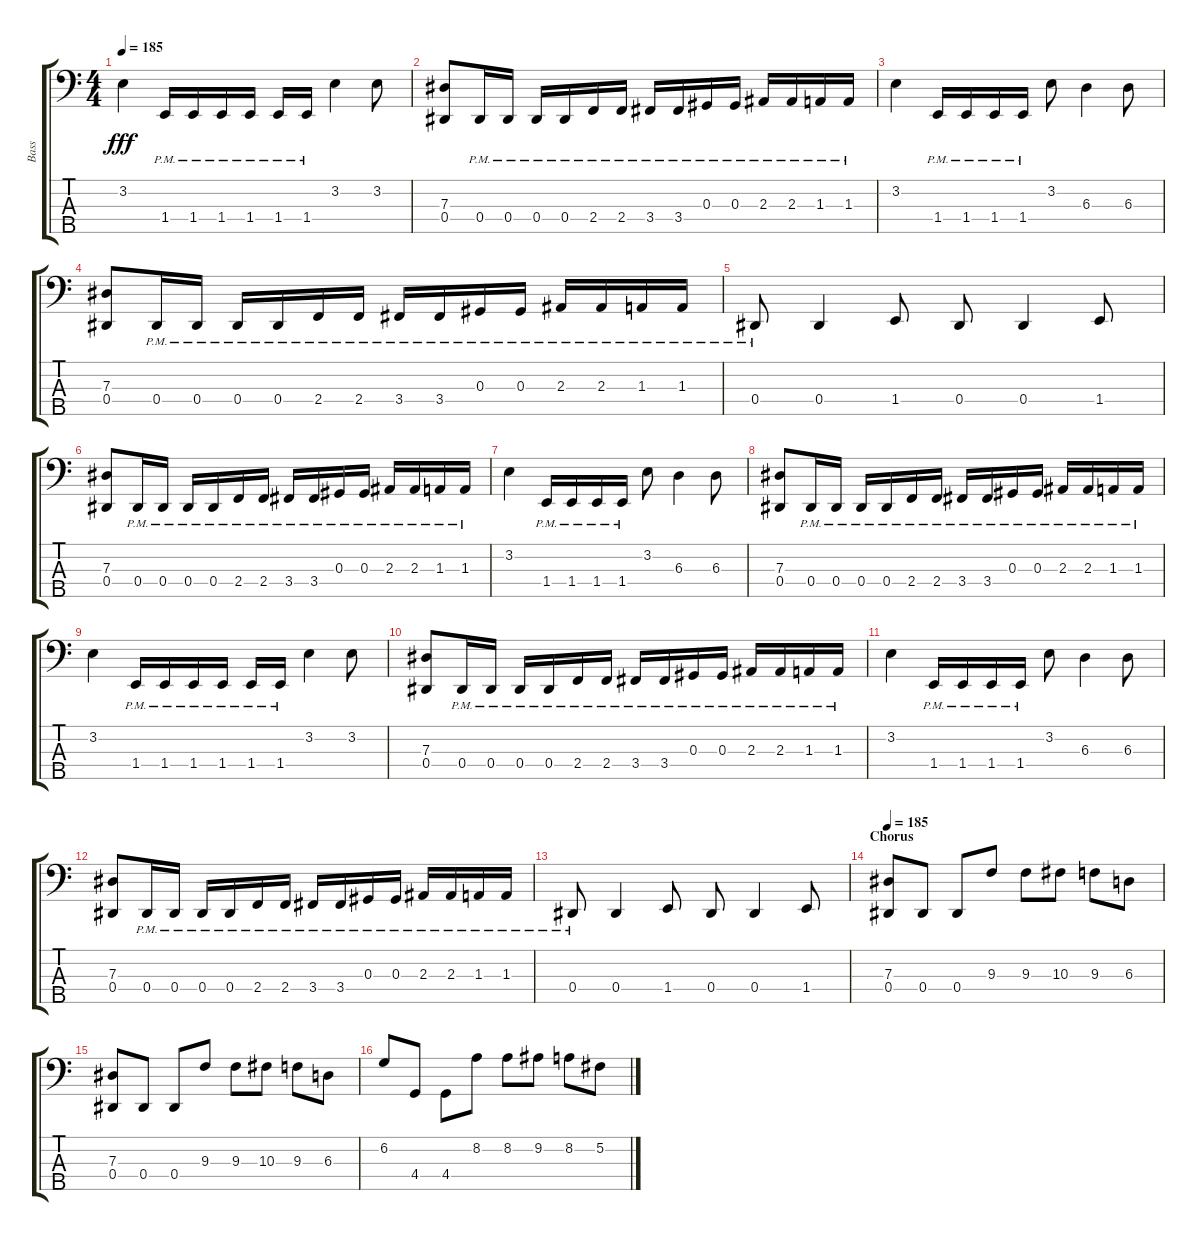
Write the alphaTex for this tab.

\track ("Bass" "Bass") {instrument electricbassfinger}
\staff {score tabs}
\tuning (Gb2 Db2 Ab1 Eb1 Bb0) {hide}
\ts (4 4)
\tempo 185
\clef f4
\ks c
3.2.4{dy fff} 1.4{pm}.16 1.4{pm}.16 1.4{pm}.16 1.4{pm}.16 1.4{pm}.16 1.4{pm}.16 3.2.4 3.2.8 |
(7.3 0.4).8 0.4{pm}.16 0.4{pm}.16 0.4{pm}.16 0.4{pm}.16 2.4{pm}.16 2.4{pm}.16 3.4{pm}.16 3.4{pm}.16 0.3{pm}.16 0.3{pm}.16 2.3{pm}.16 2.3{pm}.16 1.3{pm}.16 1.3{pm}.16 |
3.2.4 1.4{pm}.16 1.4{pm}.16 1.4{pm}.16 1.4{pm}.16 3.2.8 6.3.4 6.3.8 |
(7.3 0.4).8 0.4{pm}.16 0.4{pm}.16 0.4{pm}.16 0.4{pm}.16 2.4{pm}.16 2.4{pm}.16 3.4{pm}.16 3.4{pm}.16 0.3{pm}.16 0.3{pm}.16 2.3{pm}.16 2.3{pm}.16 1.3{pm}.16 1.3{pm}.16 |
0.4{pm}.8 0.4.4 1.4.8 0.4.8 0.4.4 1.4.8 |
(7.3 0.4).8 0.4{pm}.16 0.4{pm}.16 0.4{pm}.16 0.4{pm}.16 2.4{pm}.16 2.4{pm}.16 3.4{pm}.16 3.4{pm}.16 0.3{pm}.16 0.3{pm}.16 2.3{pm}.16 2.3{pm}.16 1.3{pm}.16 1.3{pm}.16 |
3.2.4 1.4{pm}.16 1.4{pm}.16 1.4{pm}.16 1.4{pm}.16 3.2.8 6.3.4 6.3.8 |
(7.3 0.4).8 0.4{pm}.16 0.4{pm}.16 0.4{pm}.16 0.4{pm}.16 2.4{pm}.16 2.4{pm}.16 3.4{pm}.16 3.4{pm}.16 0.3{pm}.16 0.3{pm}.16 2.3{pm}.16 2.3{pm}.16 1.3{pm}.16 1.3{pm}.16 |
3.2.4 1.4{pm}.16 1.4{pm}.16 1.4{pm}.16 1.4{pm}.16 1.4{pm}.16 1.4{pm}.16 3.2.4 3.2.8 |
(7.3 0.4).8 0.4{pm}.16 0.4{pm}.16 0.4{pm}.16 0.4{pm}.16 2.4{pm}.16 2.4{pm}.16 3.4{pm}.16 3.4{pm}.16 0.3{pm}.16 0.3{pm}.16 2.3{pm}.16 2.3{pm}.16 1.3{pm}.16 1.3{pm}.16 |
3.2.4 1.4{pm}.16 1.4{pm}.16 1.4{pm}.16 1.4{pm}.16 3.2.8 6.3.4 6.3.8 |
(7.3 0.4).8 0.4{pm}.16 0.4{pm}.16 0.4{pm}.16 0.4{pm}.16 2.4{pm}.16 2.4{pm}.16 3.4{pm}.16 3.4{pm}.16 0.3{pm}.16 0.3{pm}.16 2.3{pm}.16 2.3{pm}.16 1.3{pm}.16 1.3{pm}.16 |
0.4{pm}.8 0.4.4 1.4.8 0.4.8 0.4.4 1.4.8 |
\section ("" "Chorus")
\tempo 185
(7.3 0.4).8 0.4.8 0.4.8 9.3.8 9.3.8 10.3.8 9.3.8 6.3.8 |
(7.3 0.4).8 0.4.8 0.4.8 9.3.8 9.3.8 10.3.8 9.3.8 6.3.8 |
6.2.8 4.4.8 4.4.8 8.2.8 8.2.8 9.2.8 8.2.8 5.2.8
